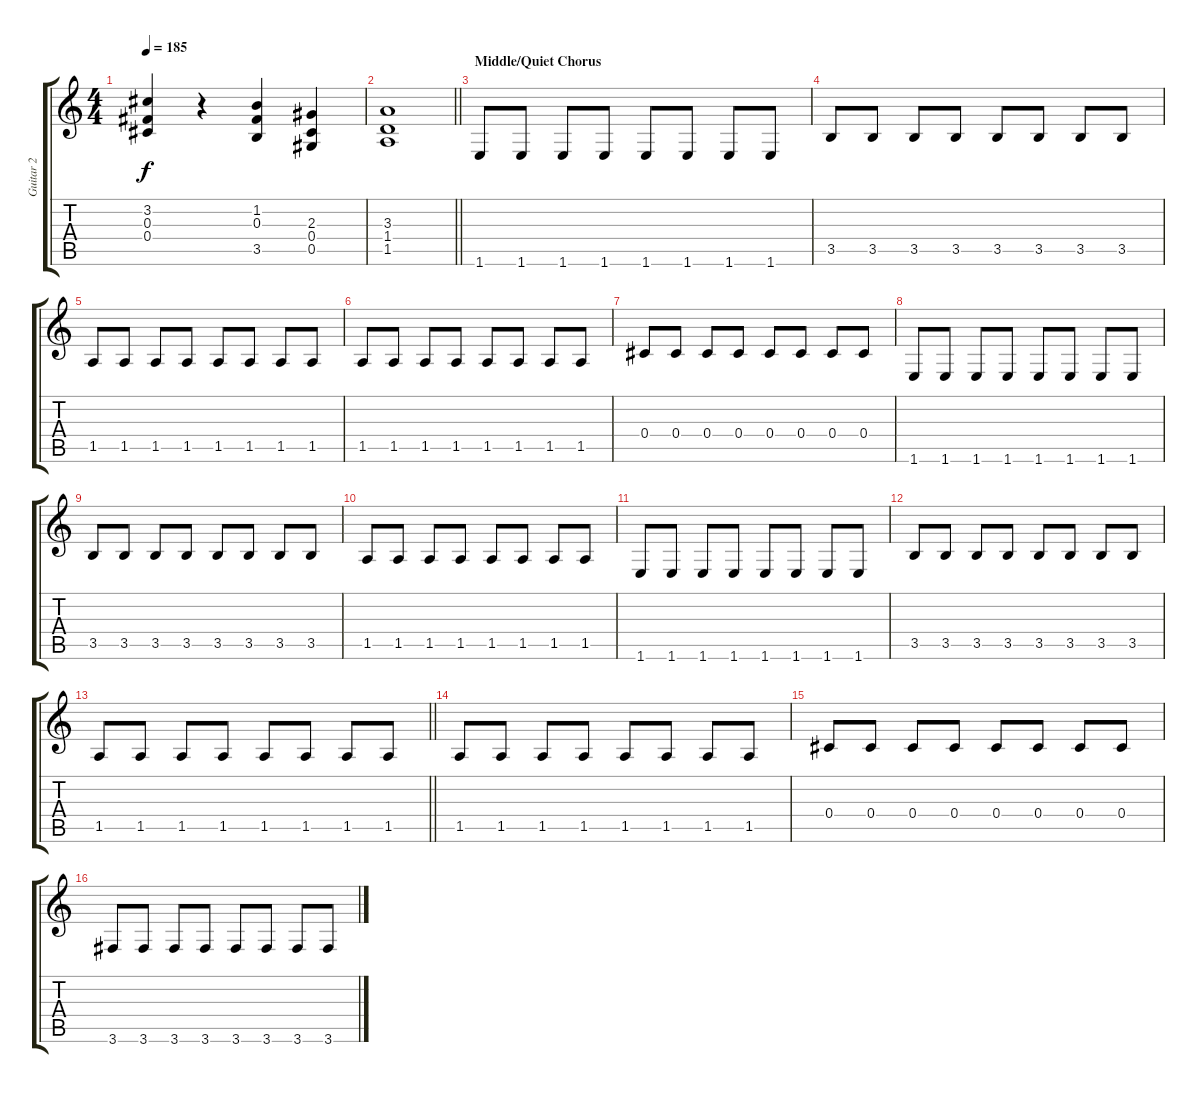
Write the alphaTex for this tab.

\track ("Guitar 2" "Guitar 2") {instrument distortionguitar}
\staff {score tabs}
\tuning (Eb4 Bb3 Gb3 Db3 Ab2 Eb2) {hide}
\ts (4 4)
\tempo 185
\clef g2
\ks c
(3.2 0.3 0.4).4{dy f} r.4 (1.2 0.3 3.5).4 (2.3 0.4 0.5).4 |
\barLineRight lightlight
(3.3 1.4 1.5).1 |
\section ("" "Middle/Quiet Chorus")
1.6.8{volume 16} 1.6.8 1.6.8 1.6.8 1.6.8 1.6.8 1.6.8 1.6.8 |
3.5.8 3.5.8 3.5.8 3.5.8 3.5.8 3.5.8 3.5.8 3.5.8 |
1.5.8 1.5.8 1.5.8 1.5.8 1.5.8 1.5.8 1.5.8 1.5.8 |
1.5.8 1.5.8 1.5.8 1.5.8 1.5.8 1.5.8 1.5.8 1.5.8 |
0.4.8 0.4.8 0.4.8 0.4.8 0.4.8 0.4.8 0.4.8 0.4.8 |
1.6.8 1.6.8 1.6.8 1.6.8 1.6.8 1.6.8 1.6.8 1.6.8 |
3.5.8 3.5.8 3.5.8 3.5.8 3.5.8 3.5.8 3.5.8 3.5.8 |
1.5.8 1.5.8 1.5.8 1.5.8 1.5.8 1.5.8 1.5.8 1.5.8 |
1.6.8 1.6.8 1.6.8 1.6.8 1.6.8 1.6.8 1.6.8 1.6.8 |
3.5.8 3.5.8 3.5.8 3.5.8 3.5.8 3.5.8 3.5.8 3.5.8 |
\barLineRight lightlight
1.5.8 1.5.8 1.5.8 1.5.8 1.5.8 1.5.8 1.5.8 1.5.8 |
1.5.8 1.5.8 1.5.8 1.5.8 1.5.8 1.5.8 1.5.8 1.5.8 |
0.4.8 0.4.8 0.4.8 0.4.8 0.4.8 0.4.8 0.4.8 0.4.8 |
3.6.8 3.6.8 3.6.8 3.6.8 3.6.8 3.6.8 3.6.8 3.6.8
